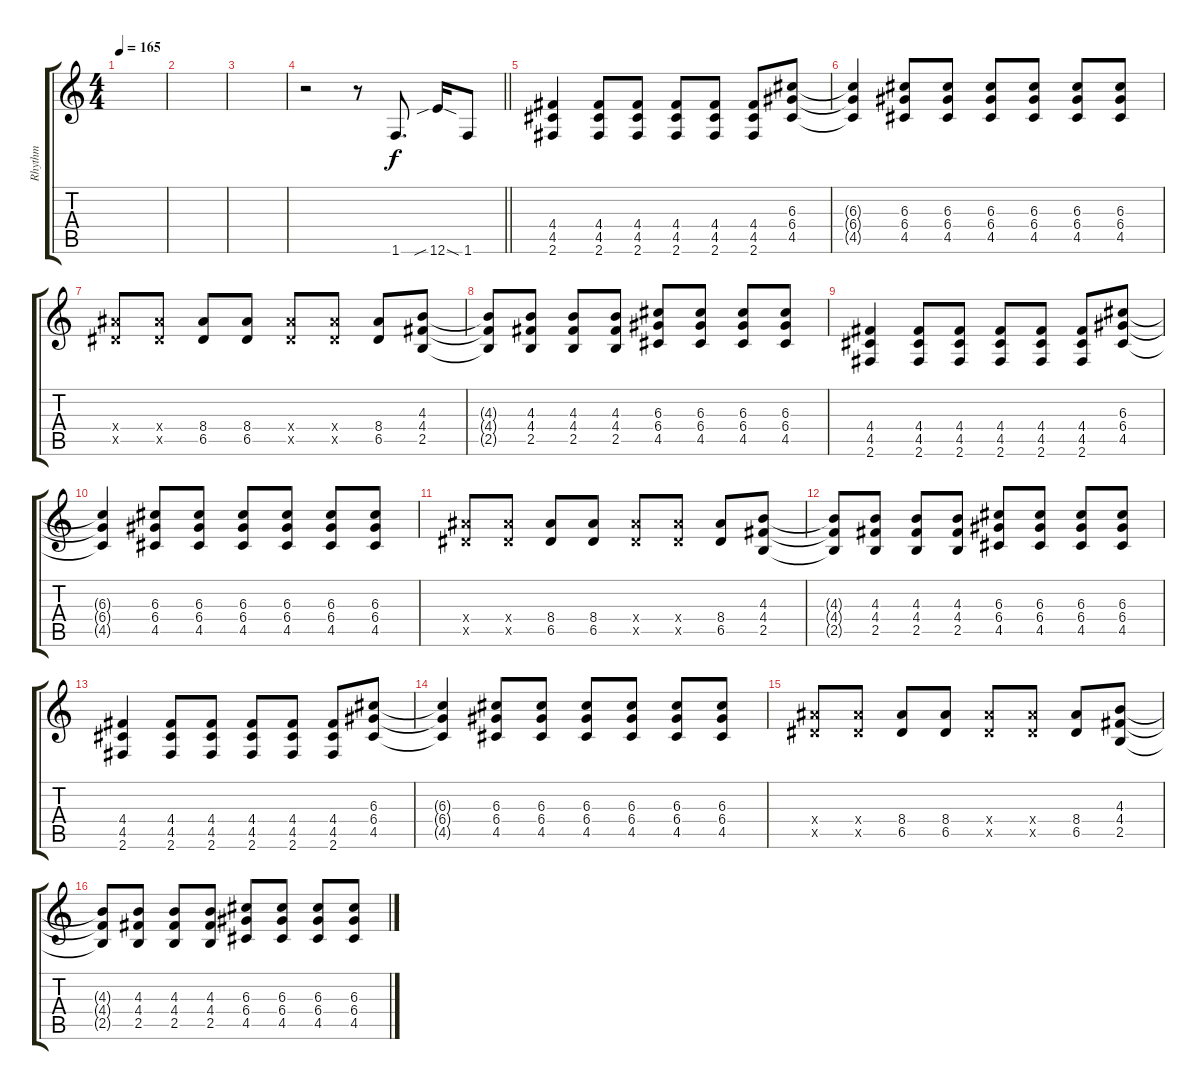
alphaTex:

\track ("Rhythm" "Rhythm") {instrument overdrivenguitar}
\staff {score tabs}
\tuning (E4 B3 G3 D3 A2 E2) {hide}
\ts (4 4)
\tempo 165
\clef g2
\ks c
|
|
|
\barLineRight lightlight
r.2 r.8 1.6.8{d} 12.6{sib sod}.16 1.6.8 |
(4.4 4.5 2.6).4 (4.4 4.5 2.6).8 (4.4 4.5 2.6).8 (4.4 4.5 2.6).8 (4.4 4.5 2.6).8 (4.4 4.5 2.6).8 (6.3 6.4 4.5).8 |
(6.3{t} 6.4{t} 4.5{t}).4 (6.3 6.4 4.5).8 (6.3 6.4 4.5).8 (6.3 6.4 4.5).8 (6.3 6.4 4.5).8 (6.3 6.4 4.5).8 (6.3 6.4 4.5).8 |
(8.4{x} 6.5{x}).8 (8.4{x} 6.5{x}).8 (8.4 6.5).8 (8.4 6.5).8 (8.4{x} 6.5{x}).8 (8.4{x} 6.5{x}).8 (8.4 6.5).8 (4.3 4.4 2.5).8 |
(4.3{t} 4.4{t} 2.5{t}).8 (4.3 4.4 2.5).8 (4.3 4.4 2.5).8 (4.3 4.4 2.5).8 (6.3 6.4 4.5).8 (6.3 6.4 4.5).8 (6.3 6.4 4.5).8 (6.3 6.4 4.5).8 |
(4.4 4.5 2.6).4 (4.4 4.5 2.6).8 (4.4 4.5 2.6).8 (4.4 4.5 2.6).8 (4.4 4.5 2.6).8 (4.4 4.5 2.6).8 (6.3 6.4 4.5).8 |
(6.3{t} 6.4{t} 4.5{t}).4 (6.3 6.4 4.5).8 (6.3 6.4 4.5).8 (6.3 6.4 4.5).8 (6.3 6.4 4.5).8 (6.3 6.4 4.5).8 (6.3 6.4 4.5).8 |
(8.4{x} 6.5{x}).8 (8.4{x} 6.5{x}).8 (8.4 6.5).8 (8.4 6.5).8 (8.4{x} 6.5{x}).8 (8.4{x} 6.5{x}).8 (8.4 6.5).8 (4.3 4.4 2.5).8 |
(4.3{t} 4.4{t} 2.5{t}).8 (4.3 4.4 2.5).8 (4.3 4.4 2.5).8 (4.3 4.4 2.5).8 (6.3 6.4 4.5).8 (6.3 6.4 4.5).8 (6.3 6.4 4.5).8 (6.3 6.4 4.5).8 |
(4.4 4.5 2.6).4 (4.4 4.5 2.6).8 (4.4 4.5 2.6).8 (4.4 4.5 2.6).8 (4.4 4.5 2.6).8 (4.4 4.5 2.6).8 (6.3 6.4 4.5).8 |
(6.3{t} 6.4{t} 4.5{t}).4 (6.3 6.4 4.5).8 (6.3 6.4 4.5).8 (6.3 6.4 4.5).8 (6.3 6.4 4.5).8 (6.3 6.4 4.5).8 (6.3 6.4 4.5).8 |
(8.4{x} 6.5{x}).8 (8.4{x} 6.5{x}).8 (8.4 6.5).8 (8.4 6.5).8 (8.4{x} 6.5{x}).8 (8.4{x} 6.5{x}).8 (8.4 6.5).8 (4.3 4.4 2.5).8 |
(4.3{t} 4.4{t} 2.5{t}).8 (4.3 4.4 2.5).8 (4.3 4.4 2.5).8 (4.3 4.4 2.5).8 (6.3 6.4 4.5).8 (6.3 6.4 4.5).8 (6.3 6.4 4.5).8 (6.3 6.4 4.5).8
